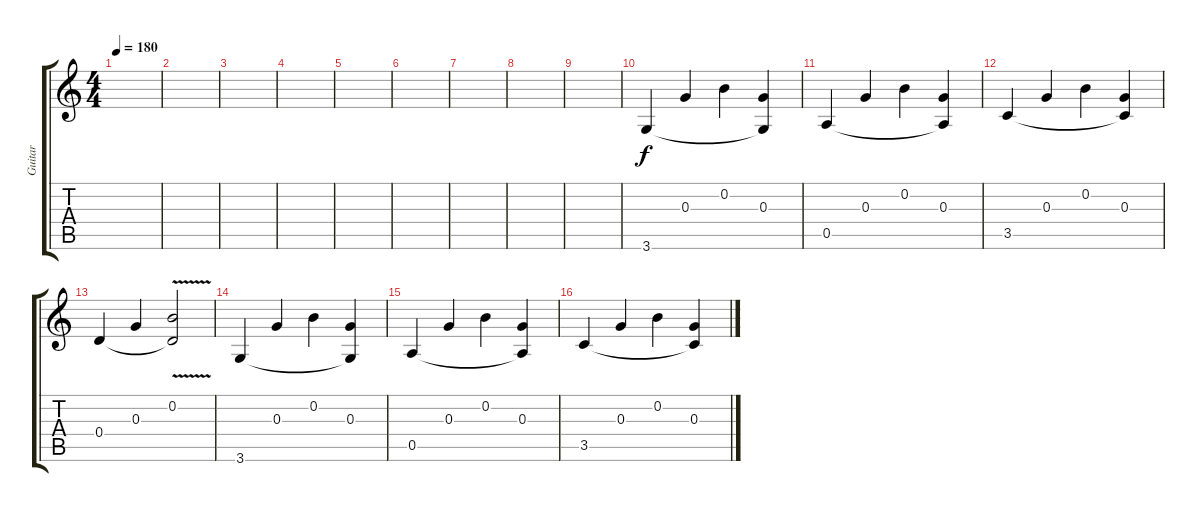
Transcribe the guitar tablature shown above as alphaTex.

\track ("Guitar" "Guitar") {instrument electricguitarjazz}
\staff {score tabs}
\tuning (E4 B3 G3 D3 A2 E2) {hide}
\ts (4 4)
\tempo 180
\clef g2
\ks c
|
|
|
|
|
|
|
|
|
3.6.4 0.3.4 0.2.4 (0.3 3.6{t}).4 |
0.5.4 0.3.4 0.2.4 (0.3 0.5{t}).4 |
3.5.4 0.3.4 0.2.4 (0.3 3.5{t}).4 |
0.4.4 0.3.4 (0.2{v} 0.4{t}).2 |
3.6.4 0.3.4 0.2.4 (0.3 3.6{t}).4 |
0.5.4 0.3.4 0.2.4 (0.3 0.5{t}).4 |
3.5.4 0.3.4 0.2.4 (0.3 3.5{t}).4
